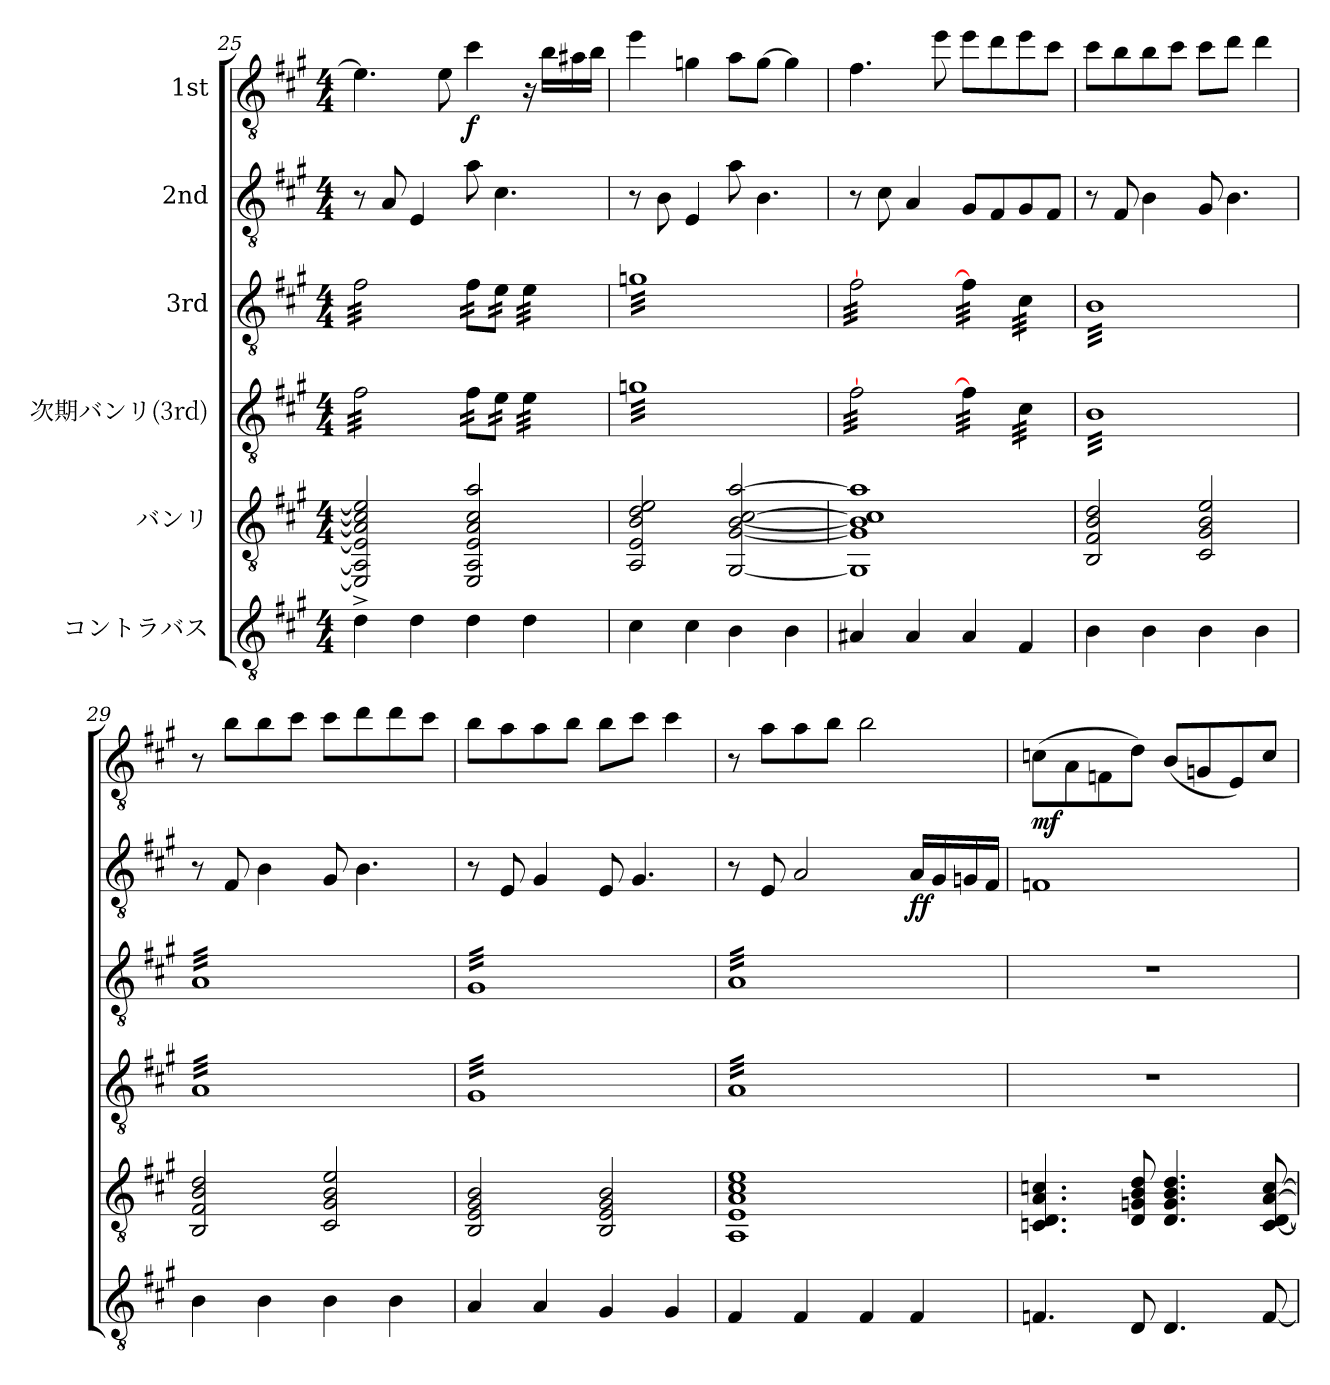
**kern	**kern	**kern	**kern	**kern	**dynam	**kern	**dynam
*part6	*part5	*part4	*part3	*part2	*part2	*part1	*part1
*staff6	*staff5	*staff4	*staff3	*staff2	*staff2	*staff1	*staff1
*I"コントラバス	*I"バンリ	*I"次期バンリ(3rd)	*I"3rd	*I"2nd	*	*I"1st	*
*clefGv2	*clefGv2	*clefGv2	*clefGv2	*clefGv2	*	*clefGv2	*
*ITrd7c12	*	*	*	*	*	*	*
*k[f#c#g#]	*k[f#c#g#]	*k[f#c#g#]	*k[f#c#g#]	*k[f#c#g#]	*	*k[f#c#g#]	*
*M4/4	*M4/4	*M4/4	*M4/4	*M4/4	*	*M4/4	*
=25	=25	=25	=25	=25	=25	=25	=25
*	*	*tremolo	*	*	*	*	*
*	*	*	*tremolo	*	*	*	*
4D^\	2EE/] 2AA/] 2E/] 2A/] 2c#/] 2e/]	32f#\LLL	32f#\LLL	8r	.	4.e\]	.
.	.	32f#\	32f#\	.	.	.	.
.	.	32f#\	32f#\	.	.	.	.
.	.	32f#\	32f#\	.	.	.	.
.	.	32f#\	32f#\	8A/	.	.	.
.	.	32f#\	32f#\	.	.	.	.
.	.	32f#\	32f#\	.	.	.	.
.	.	32f#\	32f#\	.	.	.	.
4D\	.	32f#\	32f#\	4E/	.	.	.
.	.	32f#\	32f#\	.	.	.	.
.	.	32f#\	32f#\	.	.	.	.
.	.	32f#\	32f#\	.	.	.	.
.	.	32f#\	32f#\	.	.	8e\	.
.	.	32f#\	32f#\	.	.	.	.
.	.	32f#\	32f#\	.	.	.	.
.	.	32f#\JJJ	32f#\JJJ	.	.	.	.
!	!	!	!	!	!	!	!LO:DY:b
4D\	2EE/ 2AA/ 2E/ 2A/ 2c#/ 2a/	32f#\LLL	32f#\LLL	8a\	.	4cc#\	f
.	.	32f#\	32f#\	.	.	.	.
.	.	32f#\	32f#\	.	.	.	.
.	.	32f#\	32f#\	.	.	.	.
.	.	32e\	32e\	4.c#\	.	.	.
.	.	32e\	32e\	.	.	.	.
.	.	32e\	32e\	.	.	.	.
.	.	32e\JJJ	32e\JJJ	.	.	.	.
4D\	.	32e\LLL	32e\LLL	.	.	16r	.
.	.	32e\	32e\	.	.	.	.
.	.	32e\	32e\	.	.	16b\LL	.
.	.	32e\	32e\	.	.	.	.
.	.	32e\	32e\	.	.	16a#X\	.
.	.	32e\	32e\	.	.	.	.
.	.	32e\	32e\	.	.	16b\JJ	.
.	.	32e\JJJ	32e\JJJ	.	.	.	.
=26	=26	=26	=26	=26	=26	=26	=26
4C#\	2AA/ 2E/ 2B/ 2d/ 2e/	32gnLLL	32gnLLL	8r	.	4ee\	.
.	.	32gn	32gn	.	.	.	.
.	.	32gn	32gn	.	.	.	.
.	.	32gn	32gn	.	.	.	.
.	.	32gn	32gn	8B\	.	.	.
.	.	32gn	32gn	.	.	.	.
.	.	32gn	32gn	.	.	.	.
.	.	32gn	32gn	.	.	.	.
4C#\	.	32gn	32gn	4E/	.	4gn\	.
.	.	32gn	32gn	.	.	.	.
.	.	32gn	32gn	.	.	.	.
.	.	32gn	32gn	.	.	.	.
.	.	32gn	32gn	.	.	.	.
.	.	32gn	32gn	.	.	.	.
.	.	32gn	32gn	.	.	.	.
.	.	32gn	32gn	.	.	.	.
4BB\	[2GG#/ [2G#/ [2B/ [2c#/ [2a/	32gn	32gn	8a\	.	8a\L	.
.	.	32gn	32gn	.	.	.	.
.	.	32gn	32gn	.	.	.	.
.	.	32gn	32gn	.	.	.	.
.	.	32gn	32gn	4.B\	.	[8g\J	.
.	.	32gn	32gn	.	.	.	.
.	.	32gn	32gn	.	.	.	.
.	.	32gn	32gn	.	.	.	.
4BB\	.	32gn	32gn	.	.	4g\]	.
.	.	32gn	32gn	.	.	.	.
.	.	32gn	32gn	.	.	.	.
.	.	32gn	32gn	.	.	.	.
.	.	32gn	32gn	.	.	.	.
.	.	32gn	32gn	.	.	.	.
.	.	32gn	32gn	.	.	.	.
.	.	32gnJJJ	32gnJJJ	.	.	.	.
=27	=27	=27	=27	=27	=27	=27	=27
4AA#X/	1GG#] 1G#] 1B] 1c#] 1a]	[32f#\LLL	[32f#\LLL	8r	.	4.f#\	.
.	.	32f#\	32f#\	.	.	.	.
.	.	32f#\	32f#\	.	.	.	.
.	.	32f#\	32f#\	.	.	.	.
.	.	32f#\	32f#\	8c#\	.	.	.
.	.	32f#\	32f#\	.	.	.	.
.	.	32f#\	32f#\	.	.	.	.
.	.	32f#\	32f#\	.	.	.	.
4AA#/	.	32f#\	32f#\	4A/	.	.	.
.	.	32f#\	32f#\	.	.	.	.
.	.	32f#\	32f#\	.	.	.	.
.	.	32f#\	32f#\	.	.	.	.
.	.	32f#\	32f#\	.	.	8ee\	.
.	.	32f#\	32f#\	.	.	.	.
.	.	32f#\	32f#\	.	.	.	.
.	.	32f#\JJJ	32f#\JJJ	.	.	.	.
4AA#/	.	32f#\]LLL	32f#\]LLL	8G#/L	.	8ee\L	.
.	.	32f#\	32f#\	.	.	.	.
.	.	32f#\	32f#\	.	.	.	.
.	.	32f#\	32f#\	.	.	.	.
.	.	32e\	32e\	8F#/	.	8dd\	.
.	.	32e\	32e\	.	.	.	.
.	.	32e\	32e\	.	.	.	.
.	.	32e\JJJ	32e\JJJ	.	.	.	.
4FF#/	.	32c#\LLL	32c#\LLL	8G#/	.	8ee\	.
.	.	32c#\	32c#\	.	.	.	.
.	.	32c#\	32c#\	.	.	.	.
.	.	32c#\	32c#\	.	.	.	.
.	.	32c#\	32c#\	8F#/J	.	8cc#\J	.
.	.	32c#\	32c#\	.	.	.	.
.	.	32c#\	32c#\	.	.	.	.
.	.	32c#\JJJ	32c#\JJJ	.	.	.	.
=28	=28	=28	=28	=28	=28	=28	=28
4BB\	2BB/ 2F#/ 2B/ 2d/	32BLLL	32BLLL	8r	.	8cc#\L	.
.	.	32B	32B	.	.	.	.
.	.	32B	32B	.	.	.	.
.	.	32B	32B	.	.	.	.
.	.	32B	32B	8F#/	.	8b\	.
.	.	32B	32B	.	.	.	.
.	.	32B	32B	.	.	.	.
.	.	32B	32B	.	.	.	.
4BB\	.	32B	32B	4B\	.	8b\	.
.	.	32B	32B	.	.	.	.
.	.	32B	32B	.	.	.	.
.	.	32B	32B	.	.	.	.
.	.	32B	32B	.	.	8cc#\J	.
.	.	32B	32B	.	.	.	.
.	.	32B	32B	.	.	.	.
.	.	32B	32B	.	.	.	.
4BB\	2C#/ 2G#/ 2B/ 2e/	32B	32B	8G#/	.	8cc#\L	.
.	.	32B	32B	.	.	.	.
.	.	32B	32B	.	.	.	.
.	.	32B	32B	.	.	.	.
.	.	32B	32B	4.B\	.	8dd\J	.
.	.	32B	32B	.	.	.	.
.	.	32B	32B	.	.	.	.
.	.	32B	32B	.	.	.	.
4BB\	.	32B	32B	.	.	4dd\	.
.	.	32B	32B	.	.	.	.
.	.	32B	32B	.	.	.	.
.	.	32B	32B	.	.	.	.
.	.	32B	32B	.	.	.	.
.	.	32B	32B	.	.	.	.
.	.	32B	32B	.	.	.	.
.	.	32BJJJ	32BJJJ	.	.	.	.
!!LO:PB:g=z
=29	=29	=29	=29	=29	=29	=29	=29
4BB\	2BB/ 2F#/ 2B/ 2d/	32ALLL	32ALLL	8r	.	8r	.
.	.	32A	32A	.	.	.	.
.	.	32A	32A	.	.	.	.
.	.	32A	32A	.	.	.	.
.	.	32A	32A	8F#/	.	8b\L	.
.	.	32A	32A	.	.	.	.
.	.	32A	32A	.	.	.	.
.	.	32A	32A	.	.	.	.
4BB\	.	32A	32A	4B\	.	8b\	.
.	.	32A	32A	.	.	.	.
.	.	32A	32A	.	.	.	.
.	.	32A	32A	.	.	.	.
.	.	32A	32A	.	.	8cc#\J	.
.	.	32A	32A	.	.	.	.
.	.	32A	32A	.	.	.	.
.	.	32A	32A	.	.	.	.
4BB\	2C#/ 2G#/ 2B/ 2e/	32A	32A	8G#/	.	8cc#\L	.
.	.	32A	32A	.	.	.	.
.	.	32A	32A	.	.	.	.
.	.	32A	32A	.	.	.	.
.	.	32A	32A	4.B\	.	8dd\	.
.	.	32A	32A	.	.	.	.
.	.	32A	32A	.	.	.	.
.	.	32A	32A	.	.	.	.
4BB\	.	32A	32A	.	.	8dd\	.
.	.	32A	32A	.	.	.	.
.	.	32A	32A	.	.	.	.
.	.	32A	32A	.	.	.	.
.	.	32A	32A	.	.	8cc#\J	.
.	.	32A	32A	.	.	.	.
.	.	32A	32A	.	.	.	.
.	.	32AJJJ	32AJJJ	.	.	.	.
=30	=30	=30	=30	=30	=30	=30	=30
4AA/	2BB/ 2E/ 2G#/ 2B/	32G#LLL	32G#LLL	8r	.	8b\L	.
.	.	32G#	32G#	.	.	.	.
.	.	32G#	32G#	.	.	.	.
.	.	32G#	32G#	.	.	.	.
.	.	32G#	32G#	8E/	.	8a\	.
.	.	32G#	32G#	.	.	.	.
.	.	32G#	32G#	.	.	.	.
.	.	32G#	32G#	.	.	.	.
4AA/	.	32G#	32G#	4G#/	.	8a\	.
.	.	32G#	32G#	.	.	.	.
.	.	32G#	32G#	.	.	.	.
.	.	32G#	32G#	.	.	.	.
.	.	32G#	32G#	.	.	8b\J	.
.	.	32G#	32G#	.	.	.	.
.	.	32G#	32G#	.	.	.	.
.	.	32G#	32G#	.	.	.	.
4GG#/	2BB/ 2E/ 2G#/ 2B/	32G#	32G#	8E/	.	8b\L	.
.	.	32G#	32G#	.	.	.	.
.	.	32G#	32G#	.	.	.	.
.	.	32G#	32G#	.	.	.	.
.	.	32G#	32G#	4.G#/	.	8cc#\J	.
.	.	32G#	32G#	.	.	.	.
.	.	32G#	32G#	.	.	.	.
.	.	32G#	32G#	.	.	.	.
4GG#/	.	32G#	32G#	.	.	4cc#\	.
.	.	32G#	32G#	.	.	.	.
.	.	32G#	32G#	.	.	.	.
.	.	32G#	32G#	.	.	.	.
.	.	32G#	32G#	.	.	.	.
.	.	32G#	32G#	.	.	.	.
.	.	32G#	32G#	.	.	.	.
.	.	32G#JJJ	32G#JJJ	.	.	.	.
=31	=31	=31	=31	=31	=31	=31	=31
4FF#/	1AA 1E 1A 1c# 1e	32ALLL	32ALLL	8r	.	8r	.
.	.	32A	32A	.	.	.	.
.	.	32A	32A	.	.	.	.
.	.	32A	32A	.	.	.	.
.	.	32A	32A	8E/	.	8a\L	.
.	.	32A	32A	.	.	.	.
.	.	32A	32A	.	.	.	.
.	.	32A	32A	.	.	.	.
4FF#/	.	32A	32A	2A/	.	8a\	.
.	.	32A	32A	.	.	.	.
.	.	32A	32A	.	.	.	.
.	.	32A	32A	.	.	.	.
.	.	32A	32A	.	.	8b\J	.
.	.	32A	32A	.	.	.	.
.	.	32A	32A	.	.	.	.
.	.	32A	32A	.	.	.	.
4FF#/	.	32A	32A	.	.	2b\	.
.	.	32A	32A	.	.	.	.
.	.	32A	32A	.	.	.	.
.	.	32A	32A	.	.	.	.
.	.	32A	32A	.	.	.	.
.	.	32A	32A	.	.	.	.
.	.	32A	32A	.	.	.	.
.	.	32A	32A	.	.	.	.
!	!	!	!	!	!LO:DY:b	!	!
4FF#/	.	32A	32A	16A/LL	ff	.	.
.	.	32A	32A	.	.	.	.
.	.	32A	32A	16G#/	.	.	.
.	.	32A	32A	.	.	.	.
.	.	32A	32A	16Gn/	.	.	.
.	.	32A	32A	.	.	.	.
.	.	32A	32A	16F#/JJ	.	.	.
.	.	32AJJJ	32AJJJ	.	.	.	.
*	*	*	*Xtremolo	*	*	*	*
*	*	*Xtremolo	*	*	*	*	*
=32	=32	=32	=32	=32	=32	=32	=32
!!LO:REH:place=s1:a:B:fs=14:t=A3
*	*	*	*	*	*	*MM108	*
!	!	!	!	!	!	!	!LO:DY:b
4.FFn/	4.Cn/ 4.D/ 4.A/ 4.cn/	1r	1r	1Fn	.	(8cn\L	mf
.	.	.	.	.	.	8A\	.
.	.	.	.	.	.	8Fn\	.
8DD/	8D/ 8Gn/ 8B/ 8d/	.	.	.	.	8d\J)	.
4.DD/	4.D/ 4.G/ 4.B/ 4.d/	.	.	.	.	(8B/L	.
.	.	.	.	.	.	8Gn/	.
.	.	.	.	.	.	8E/)	.
[8FF/	[8C/ [8D/ [8A/ [8c/	.	.	.	.	8c/J	.
=	=	=	=	=	=	=	=
*-	*-	*-	*-	*-	*-	*-	*-
